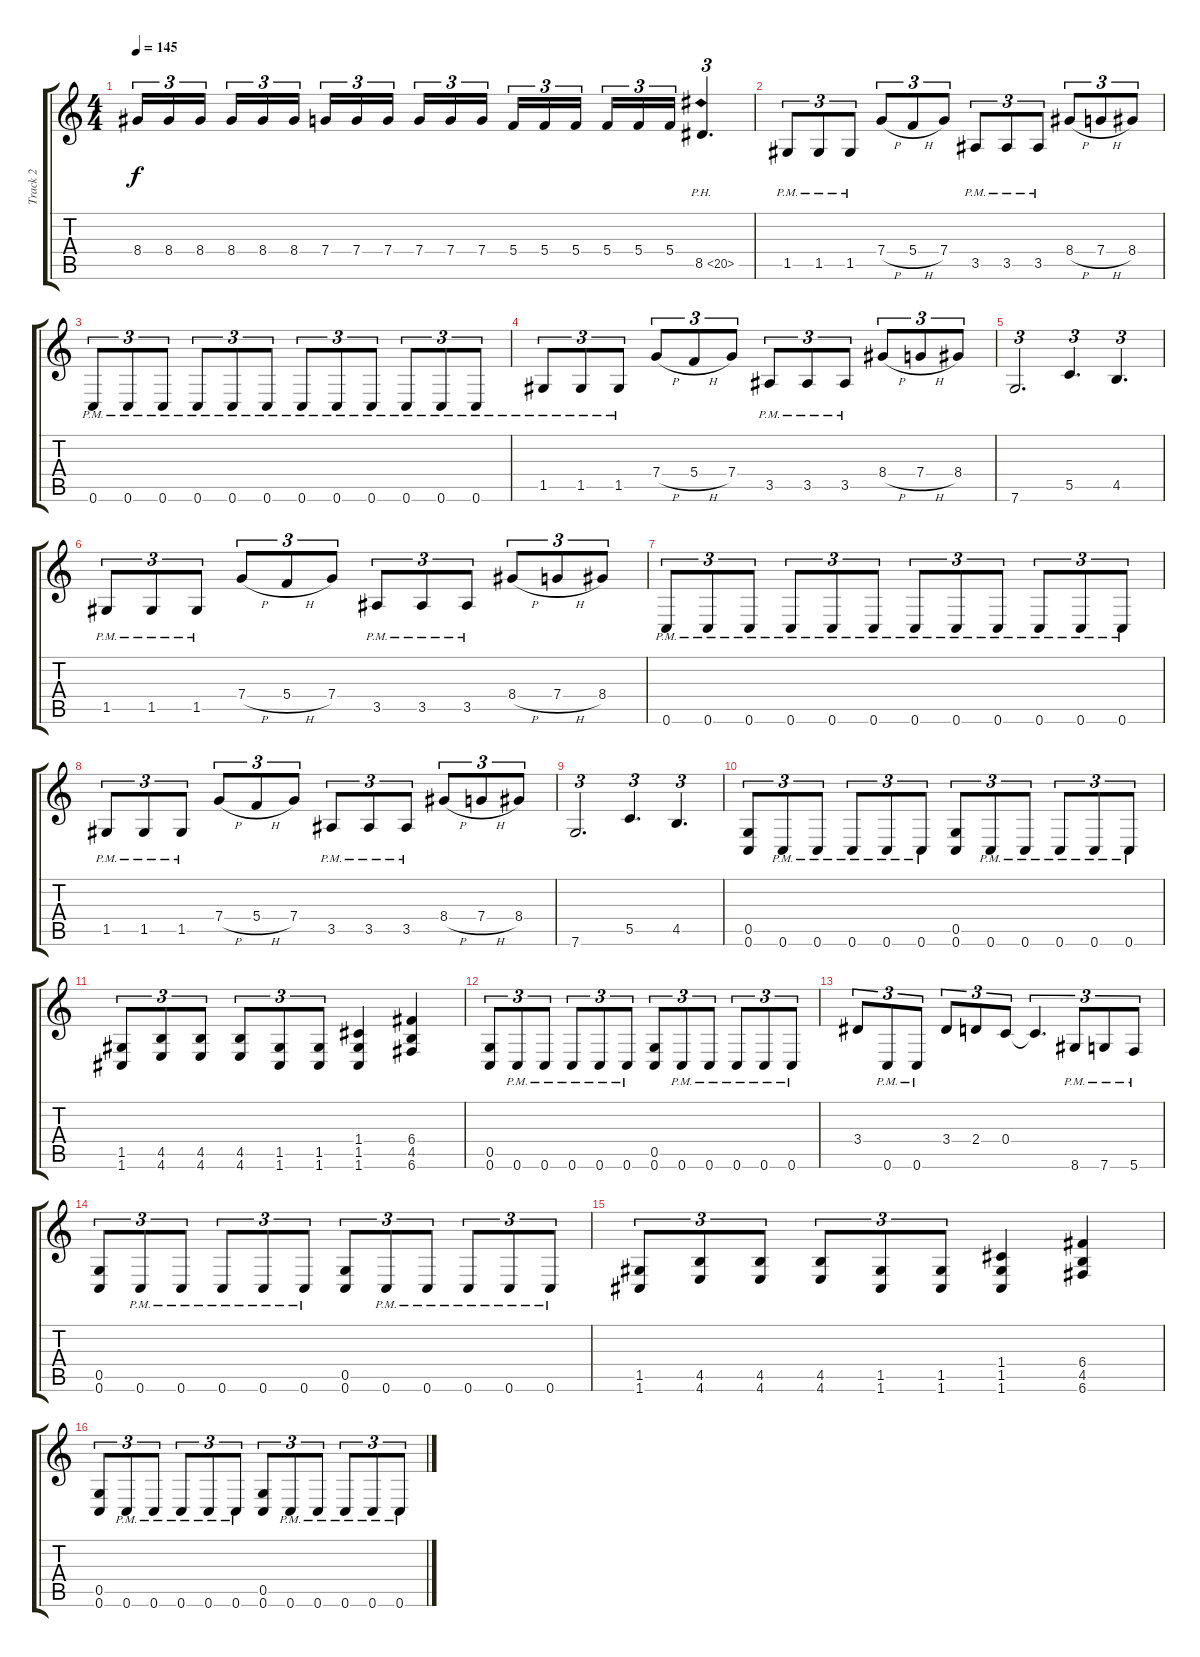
\track ("Track 2" "Track 2") {instrument distortionguitar}
\staff {score tabs}
\tuning (D4 A3 F3 C3 G2 C2) {hide}
\ts (4 4)
\tempo 145
\clef g2
\ks c
8.4.16{tu (3 2) dy f} 8.4.16{tu (3 2)} 8.4.16{tu (3 2) beam splitsecondary} 8.4.16{tu (3 2)} 8.4.16{tu (3 2)} 8.4.16{tu (3 2)} 7.4.16{tu (3 2)} 7.4.16{tu (3 2)} 7.4.16{tu (3 2) beam splitsecondary} 7.4.16{tu (3 2)} 7.4.16{tu (3 2)} 7.4.16{tu (3 2)} 5.4.16{tu (3 2)} 5.4.16{tu (3 2)} 5.4.16{tu (3 2) beam splitsecondary} 5.4.16{tu (3 2)} 5.4.16{tu (3 2)} 5.4.16{tu (3 2)} 8.5{ph 12}.4{d tu (3 2)} |
1.5{pm}.8{tu (3 2)} 1.5{pm}.8{tu (3 2)} 1.5{pm}.8{tu (3 2)} 7.4{h}.8{tu (3 2)} 5.4{h}.8{tu (3 2)} 7.4.8{tu (3 2)} 3.5{pm}.8{tu (3 2)} 3.5{pm}.8{tu (3 2)} 3.5{pm}.8{tu (3 2)} 8.4{h}.8{tu (3 2)} 7.4{h}.8{tu (3 2)} 8.4.8{tu (3 2)} |
0.6{pm}.8{tu (3 2)} 0.6{pm}.8{tu (3 2)} 0.6{pm}.8{tu (3 2)} 0.6{pm}.8{tu (3 2)} 0.6{pm}.8{tu (3 2)} 0.6{pm}.8{tu (3 2)} 0.6{pm}.8{tu (3 2)} 0.6{pm}.8{tu (3 2)} 0.6{pm}.8{tu (3 2)} 0.6{pm}.8{tu (3 2)} 0.6{pm}.8{tu (3 2)} 0.6{pm}.8{tu (3 2)} |
1.5{pm}.8{tu (3 2)} 1.5{pm}.8{tu (3 2)} 1.5{pm}.8{tu (3 2)} 7.4{h}.8{tu (3 2)} 5.4{h}.8{tu (3 2)} 7.4.8{tu (3 2)} 3.5{pm}.8{tu (3 2)} 3.5{pm}.8{tu (3 2)} 3.5{pm}.8{tu (3 2)} 8.4{h}.8{tu (3 2)} 7.4{h}.8{tu (3 2)} 8.4.8{tu (3 2)} |
7.6.2{d tu (3 2)} 5.5.4{d tu (3 2)} 4.5.4{d tu (3 2)} |
1.5{pm}.8{tu (3 2)} 1.5{pm}.8{tu (3 2)} 1.5{pm}.8{tu (3 2)} 7.4{h}.8{tu (3 2)} 5.4{h}.8{tu (3 2)} 7.4.8{tu (3 2)} 3.5{pm}.8{tu (3 2)} 3.5{pm}.8{tu (3 2)} 3.5{pm}.8{tu (3 2)} 8.4{h}.8{tu (3 2)} 7.4{h}.8{tu (3 2)} 8.4.8{tu (3 2)} |
0.6{pm}.8{tu (3 2)} 0.6{pm}.8{tu (3 2)} 0.6{pm}.8{tu (3 2)} 0.6{pm}.8{tu (3 2)} 0.6{pm}.8{tu (3 2)} 0.6{pm}.8{tu (3 2)} 0.6{pm}.8{tu (3 2)} 0.6{pm}.8{tu (3 2)} 0.6{pm}.8{tu (3 2)} 0.6{pm}.8{tu (3 2)} 0.6{pm}.8{tu (3 2)} 0.6{pm}.8{tu (3 2)} |
1.5{pm}.8{tu (3 2)} 1.5{pm}.8{tu (3 2)} 1.5{pm}.8{tu (3 2)} 7.4{h}.8{tu (3 2)} 5.4{h}.8{tu (3 2)} 7.4.8{tu (3 2)} 3.5{pm}.8{tu (3 2)} 3.5{pm}.8{tu (3 2)} 3.5{pm}.8{tu (3 2)} 8.4{h}.8{tu (3 2)} 7.4{h}.8{tu (3 2)} 8.4.8{tu (3 2)} |
7.6.2{d tu (3 2)} 5.5.4{d tu (3 2)} 4.5.4{d tu (3 2)} |
(0.5 0.6).8{tu (3 2)} 0.6{pm}.8{tu (3 2)} 0.6{pm}.8{tu (3 2)} 0.6{pm}.8{tu (3 2)} 0.6{pm}.8{tu (3 2)} 0.6{pm}.8{tu (3 2)} (0.5 0.6).8{tu (3 2)} 0.6{pm}.8{tu (3 2)} 0.6{pm}.8{tu (3 2)} 0.6{pm}.8{tu (3 2)} 0.6{pm}.8{tu (3 2)} 0.6{pm}.8{tu (3 2)} |
(1.5 1.6).8{tu (3 2)} (4.5 4.6).8{tu (3 2)} (4.5 4.6).8{tu (3 2)} (4.5 4.6).8{tu (3 2)} (1.5 1.6).8{tu (3 2)} (1.5 1.6).8{tu (3 2)} (1.4 1.5 1.6).4 (6.4 4.5 6.6).4 |
(0.5 0.6).8{tu (3 2)} 0.6{pm}.8{tu (3 2)} 0.6{pm}.8{tu (3 2)} 0.6{pm}.8{tu (3 2)} 0.6{pm}.8{tu (3 2)} 0.6{pm}.8{tu (3 2)} (0.5 0.6).8{tu (3 2)} 0.6{pm}.8{tu (3 2)} 0.6{pm}.8{tu (3 2)} 0.6{pm}.8{tu (3 2)} 0.6{pm}.8{tu (3 2)} 0.6{pm}.8{tu (3 2)} |
3.4.8{tu (3 2)} 0.6{pm}.8{tu (3 2)} 0.6{pm}.8{tu (3 2)} 3.4.8{tu (3 2)} 2.4.8{tu (3 2)} 0.4.8{tu (3 2)} 0.4{t}.4{d tu (3 2)} 8.6{pm}.8{tu (3 2)} 7.6{pm}.8{tu (3 2)} 5.6{pm}.8{tu (3 2)} |
(0.5 0.6).8{tu (3 2)} 0.6{pm}.8{tu (3 2)} 0.6{pm}.8{tu (3 2)} 0.6{pm}.8{tu (3 2)} 0.6{pm}.8{tu (3 2)} 0.6{pm}.8{tu (3 2)} (0.5 0.6).8{tu (3 2)} 0.6{pm}.8{tu (3 2)} 0.6{pm}.8{tu (3 2)} 0.6{pm}.8{tu (3 2)} 0.6{pm}.8{tu (3 2)} 0.6{pm}.8{tu (3 2)} |
(1.5 1.6).8{tu (3 2)} (4.5 4.6).8{tu (3 2)} (4.5 4.6).8{tu (3 2)} (4.5 4.6).8{tu (3 2)} (1.5 1.6).8{tu (3 2)} (1.5 1.6).8{tu (3 2)} (1.4 1.5 1.6).4 (6.4 4.5 6.6).4 |
(0.5 0.6).8{tu (3 2)} 0.6{pm}.8{tu (3 2)} 0.6{pm}.8{tu (3 2)} 0.6{pm}.8{tu (3 2)} 0.6{pm}.8{tu (3 2)} 0.6{pm}.8{tu (3 2)} (0.5 0.6).8{tu (3 2)} 0.6{pm}.8{tu (3 2)} 0.6{pm}.8{tu (3 2)} 0.6{pm}.8{tu (3 2)} 0.6{pm}.8{tu (3 2)} 0.6{pm}.8{tu (3 2)}
